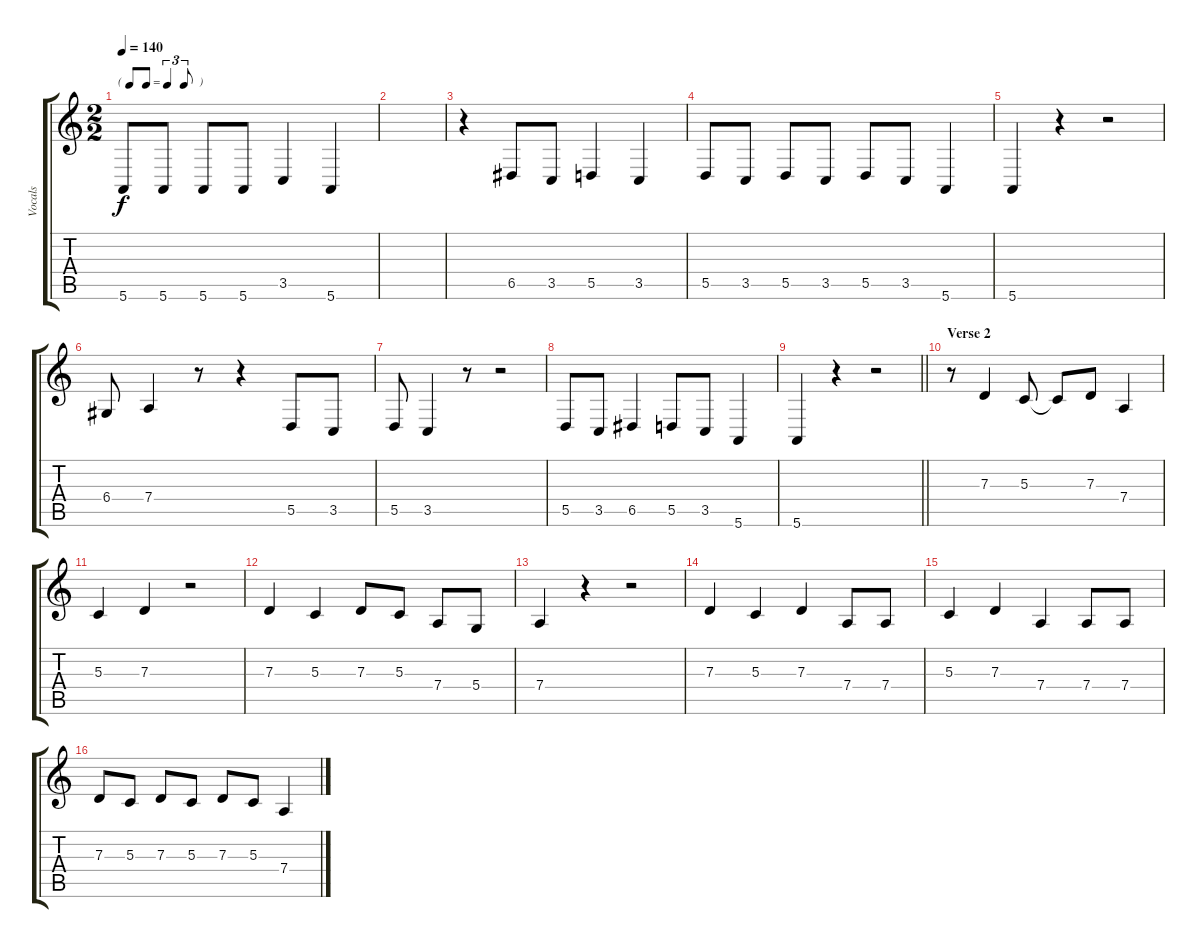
\track ("Vocals" "Vocals") {instrument clarinet bank 255}
\staff {score tabs}
\tuning (E4 B3 G3 D3 A2 E2) {hide}
\ts (2 2)
\tf triplet8th
\tempo 140
\clef g2
\ks c
5.6.8{dy f} 5.6.8 5.6.8 5.6.8 3.5.4 5.6.4 |
|
r.4 6.5.8 3.5.8 5.5.4 3.5.4 |
5.5.8 3.5.8 5.5.8 3.5.8 5.5.8 3.5.8 5.6.4 |
5.6.4 r.4 r.2 |
6.4.8 7.4.4 r.8 r.4 5.5.8 3.5.8 |
5.5.8 3.5.4 r.8 r.2 |
5.5.8 3.5.8 6.5.4 5.5.8 3.5.8 5.6.4 |
\barLineRight lightlight
5.6.4 r.4 r.2 |
\section ("" "Verse 2")
r.8 7.3.4 5.3.8 5.3{t}.8 7.3.8 7.4.4 |
5.3.4 7.3.4 r.2 |
7.3.4 5.3.4 7.3.8 5.3.8 7.4.8 5.4.8 |
7.4.4 r.4 r.2 |
7.3.4 5.3.4 7.3.4 7.4.8 7.4.8 |
5.3.4 7.3.4 7.4.4 7.4.8 7.4.8 |
7.3.8 5.3.8 7.3.8 5.3.8 7.3.8 5.3.8 7.4.4
